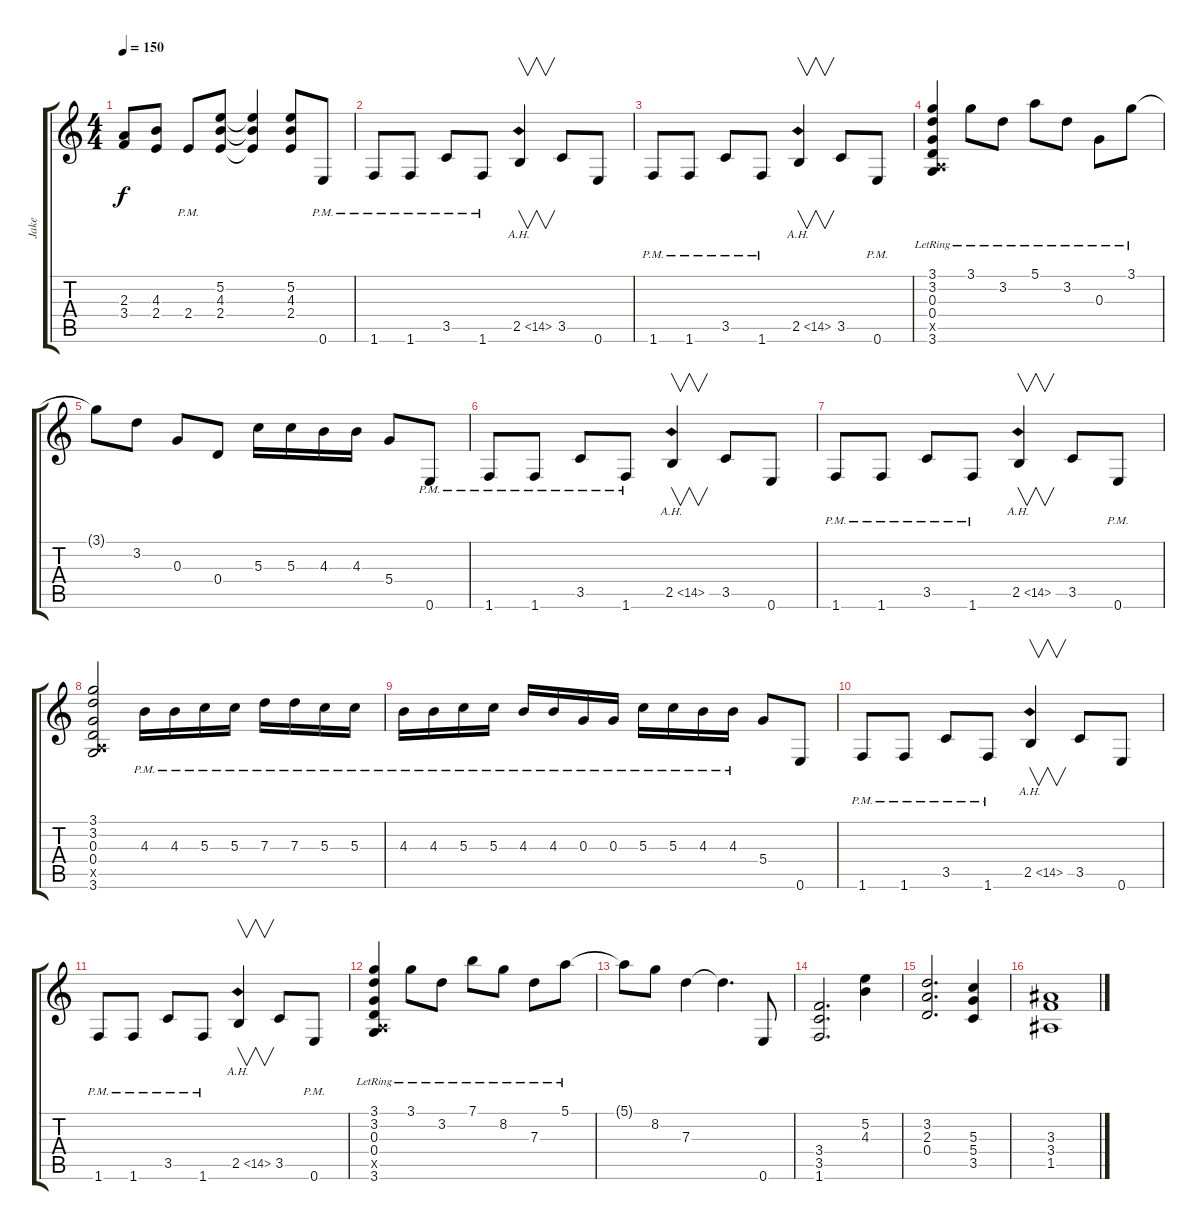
\track ("Jake " "Jake ") {instrument distortionguitar}
\staff {score tabs}
\tuning (E4 B3 G3 D3 A2 E2) {hide}
\ts (4 4)
\tempo 150
\clef g2
\ks c
(2.3 3.4).8{dy f} (4.3 2.4).8 2.4{pm}.8 (5.2 4.3 2.4).8 (5.2{t} 4.3{t} 2.4{t}).4 (5.2 4.3 2.4).8 0.6{pm}.8 |
1.6{pm}.8 1.6{pm}.8 3.5{pm}.8 1.6{pm}.8 2.5{ah 12}.4{v} 3.5.8 0.6.8 |
1.6{pm}.8 1.6{pm}.8 3.5{pm}.8 1.6{pm}.8 2.5{ah 12}.4{v} 3.5.8 0.6{pm}.8 |
(3.1{lr} 3.2{lr} 0.3{lr} 0.4{lr} 0.5{x} 3.6{lr}).4 3.1{lr}.8 3.2{lr}.8 5.1{lr}.8 3.2{lr}.8 0.3{lr}.8 3.1{lr}.8 |
3.1{t}.8 3.2.8 0.3.8 0.4.8 5.3.16 5.3.16 4.3.16 4.3.16 5.4.8 0.6{pm}.8 |
1.6{pm}.8 1.6{pm}.8 3.5{pm}.8 1.6{pm}.8 2.5{ah 12}.4{v} 3.5.8 0.6.8 |
1.6{pm}.8 1.6{pm}.8 3.5{pm}.8 1.6{pm}.8 2.5{ah 12}.4{v} 3.5.8 0.6{pm}.8 |
(3.1 3.2 0.3 0.4 0.5{x} 3.6).2 4.3{pm}.16 4.3{pm}.16 5.3{pm}.16 5.3{pm}.16 7.3{pm}.16 7.3{pm}.16 5.3{pm}.16 5.3{pm}.16 |
4.3{pm}.16 4.3{pm}.16 5.3{pm}.16 5.3{pm}.16 4.3{pm}.16 4.3{pm}.16 0.3{pm}.16 0.3{pm}.16 5.3{pm}.16 5.3{pm}.16 4.3{pm}.16 4.3{pm}.16 5.4.8 0.6.8 |
1.6{pm}.8 1.6{pm}.8 3.5{pm}.8 1.6{pm}.8 2.5{ah 12}.4{v} 3.5.8 0.6.8 |
1.6{pm}.8 1.6{pm}.8 3.5{pm}.8 1.6{pm}.8 2.5{ah 12}.4{v} 3.5.8 0.6{pm}.8 |
(3.1{lr} 3.2{lr} 0.3{lr} 0.4{lr} 0.5{x} 3.6{lr}).4 3.1{lr}.8 3.2{lr}.8 7.1{lr}.8 8.2{lr}.8 7.3{lr}.8 5.1{lr}.8 |
5.1{t}.8 8.2.8 7.3.4 7.3{t}.4{d} 0.6.8 |
(3.4 3.5 1.6).2{d} (5.2 4.3).4 |
(3.2 2.3 0.4).2{d} (5.3 5.4 3.5).4 |
(3.3 3.4 1.5).1
